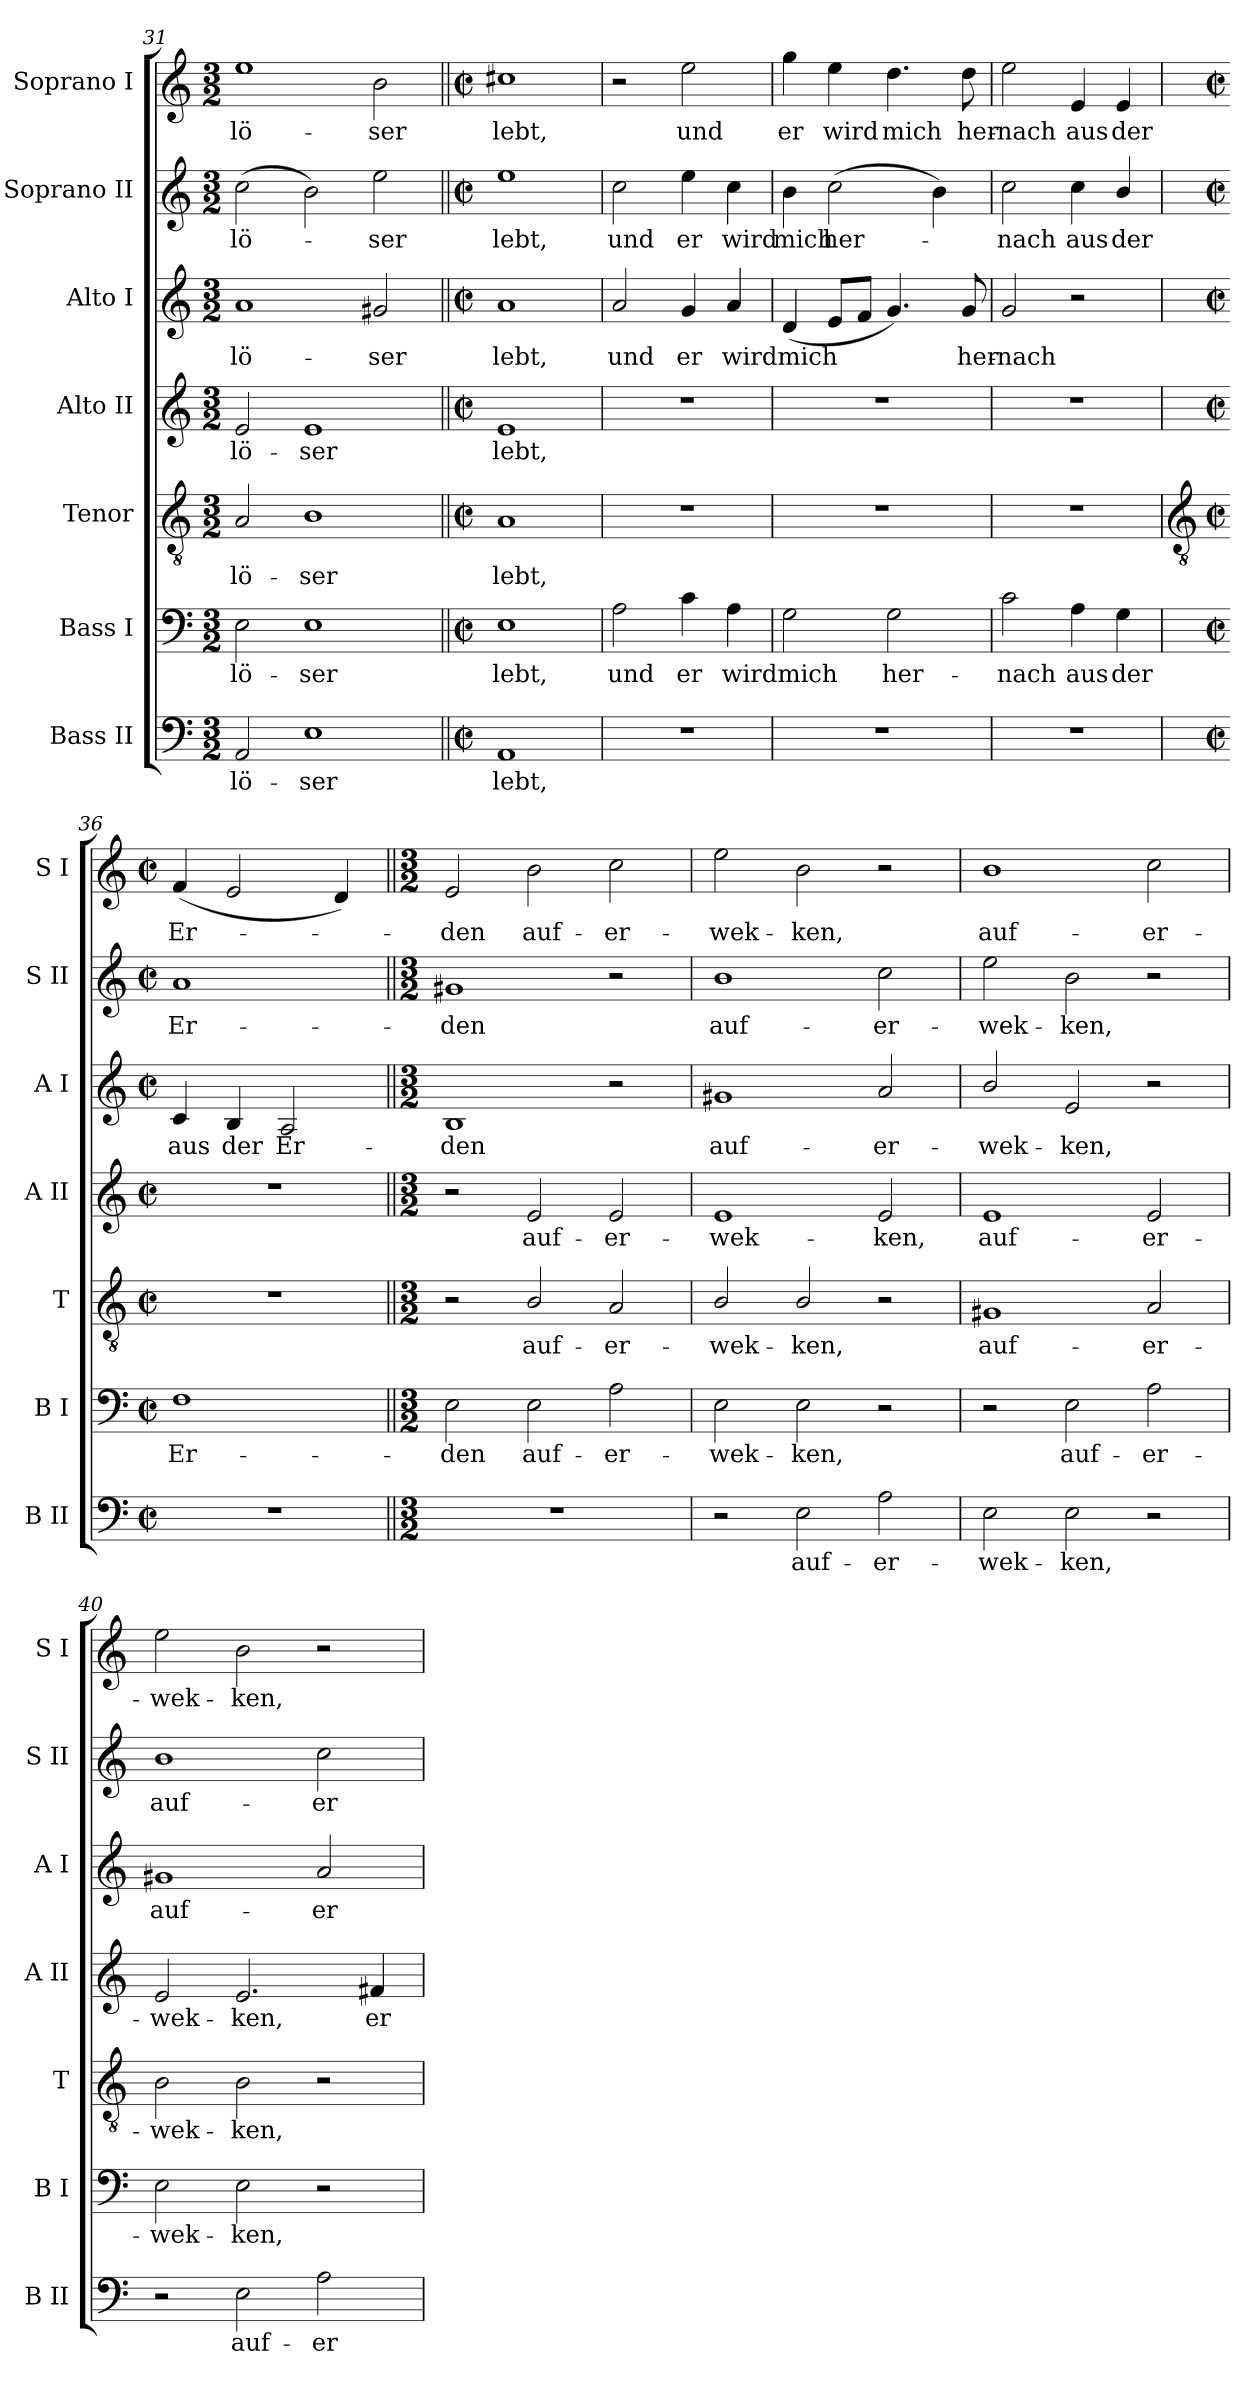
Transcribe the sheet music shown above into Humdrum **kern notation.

**kern	**text	**kern	**text	**kern	**text	**kern	**text	**kern	**text	**kern	**text	**kern	**text
*part7	*part7	*part6	*part6	*part5	*part5	*part4	*part4	*part3	*part3	*part2	*part2	*part1	*part1
*staff7	*staff7	*staff6	*staff6	*staff5	*staff5	*staff4	*staff4	*staff3	*staff3	*staff2	*staff2	*staff1	*staff1
*I"Bass II	*	*I"Bass I	*	*I"Tenor	*	*I"Alto II	*	*I"Alto I	*	*I"Soprano II	*	*I"Soprano I	*
*I'B II	*	*I'B I	*	*I'T	*	*I'A II	*	*I'A I	*	*I'S II	*	*I'S I	*
*clefF4	*	*clefF4	*	*clefGv2	*	*clefG2	*	*clefG2	*	*clefG2	*	*clefG2	*
*k[]	*	*k[]	*	*k[]	*	*k[]	*	*k[]	*	*k[]	*	*k[]	*
*C:	*	*C:	*	*C:	*	*C:	*	*C:	*	*C:	*	*C:	*
*M3/2	*	*M3/2	*	*M3/2	*	*M3/2	*	*M3/2	*	*M3/2	*	*M3/2	*
=31	=31	=31	=31	=31	=31	=31	=31	=31	=31	=31	=31	=31	=31
!	!LO:LY:b	!	!LO:LY:b	!	!LO:LY:b	!	!LO:LY:b	!	!LO:LY:b	!	!LO:LY:b	!	!LO:LY:b
2AA	-lö-	2E	-lö-	2A	-lö-	2e	-lö-	1a	-lö-	(>2cc	-lö-	1ee	-lö-
!	!LO:LY:b	!	!LO:LY:b	!	!LO:LY:b	!	!LO:LY:b	!	!	!	!	!	!
1E	-ser	1E	-ser	1B	-ser	1e	-ser	.	.	2b)	.	.	.
!	!	!	!	!	!	!	!	!	!LO:LY:b	!	!LO:LY:b	!	!LO:LY:b
.	.	.	.	.	.	.	.	2g#X	-ser	2ee	ser	2b	-ser
=32||	=32||	=32||	=32||	=32||	=32||	=32||	=32||	=32||	=32||	=32||	=32||	=32||	=32||
*M2/2	*	*M2/2	*	*M2/2	*	*M2/2	*	*M2/2	*	*M2/2	*	*M2/2	*
*met(c|)	*	*met(c|)	*	*met(c|)	*	*met(c|)	*	*met(c|)	*	*met(c|)	*	*met(c|)	*
!	!LO:LY:b	!	!LO:LY:b	!	!LO:LY:b	!	!LO:LY:b	!	!LO:LY:b	!	!LO:LY:b	!	!LO:LY:b
1AA	lebt,	1E	lebt,	1A	lebt,	1e	lebt,	1a	lebt,	1ee	lebt,	1cc#X	lebt,
=33	=33	=33	=33	=33	=33	=33	=33	=33	=33	=33	=33	=33	=33
!	!	!	!LO:LY:b	!	!	!	!	!	!LO:LY:b	!	!LO:LY:b	!	!
1r	.	2A	und	1r	.	1r	.	2a	und	2cc	und	2r	.
!	!	!	!LO:LY:b	!	!	!	!	!	!LO:LY:b	!	!LO:LY:b	!	!LO:LY:b
.	.	4c	er	.	.	.	.	4g	er	4ee	er	2ee	und
!	!	!	!LO:LY:b	!	!	!	!	!	!LO:LY:b	!	!LO:LY:b	!	!
.	.	4A	wird	.	.	.	.	4a	wird	4cc	wird	.	.
=34	=34	=34	=34	=34	=34	=34	=34	=34	=34	=34	=34	=34	=34
!	!	!	!LO:LY:b	!	!	!	!	!	!LO:LY:b	!	!LO:LY:b	!	!LO:LY:b
1r	.	2G	mich	1r	.	1r	.	(<4d	mich	4b	mich	4gg	er
!	!	!	!	!	!	!	!	!	!	!	!LO:LY:b	!	!LO:LY:b
.	.	.	.	.	.	.	.	8eL	.	(>2cc	her-	4ee	wird
.	.	.	.	.	.	.	.	8fJ	.	.	.	.	.
!	!	!	!LO:LY:b	!	!	!	!	!	!	!	!	!	!LO:LY:b
.	.	2G	her-	.	.	.	.	4.g)	.	.	.	4.dd	mich
.	.	.	.	.	.	.	.	.	.	4b)	.	.	.
!	!	!	!	!	!	!	!	!	!LO:LY:b	!	!	!	!LO:LY:b
.	.	.	.	.	.	.	.	8g	her-	.	.	8dd	her-
=35	=35	=35	=35	=35	=35	=35	=35	=35	=35	=35	=35	=35	=35
!	!	!	!LO:LY:b	!	!	!	!	!	!LO:LY:b	!	!LO:LY:b	!	!LO:LY:b
1r	.	2c	-nach	1r	.	1r	.	2g	-nach	2cc	nach	2ee	-nach
!	!	!	!LO:LY:b	!	!	!	!	!	!	!	!LO:LY:b	!	!LO:LY:b
.	.	4A	aus	.	.	.	.	2r	.	4cc	aus	4e	aus
!	!	!	!LO:LY:b	!	!	!	!	!	!	!	!LO:LY:b	!	!LO:LY:b
.	.	4G	der	.	.	.	.	.	.	4b/	der	4e	der
!!LO:LB:g=z
=36	=36	=36	=36	=36	=36	=36	=36	=36	=36	=36	=36	=36	=36
*	*	*	*	*clefGv2	*	*	*	*	*	*	*	*	*
*M2/2	*	*M2/2	*	*M2/2	*	*M2/2	*	*M2/2	*	*M2/2	*	*M2/2	*
*met(c|)	*	*met(c|)	*	*met(c|)	*	*met(c|)	*	*met(c|)	*	*met(c|)	*	*met(c|)	*
!	!	!	!LO:LY:b	!	!	!	!	!	!LO:LY:b	!	!LO:LY:b	!	!LO:LY:b
1r	.	1F	Er-	1r	.	1r	.	4c	aus	1a	Er-	(<4f	Er-
!	!	!	!	!	!	!	!	!	!LO:LY:b	!	!	!	!
.	.	.	.	.	.	.	.	4B	der	.	.	2e	.
!	!	!	!	!	!	!	!	!	!LO:LY:b	!	!	!	!
.	.	.	.	.	.	.	.	2A	Er-	.	.	.	.
.	.	.	.	.	.	.	.	.	.	.	.	4d)	.
=37||	=37||	=37||	=37||	=37||	=37||	=37||	=37||	=37||	=37||	=37||	=37||	=37||	=37||
*M3/2	*	*M3/2	*	*M3/2	*	*M3/2	*	*M3/2	*	*M3/2	*	*M3/2	*
!LO:N:vis=1	!	!	!LO:LY:b	!	!	!	!	!	!LO:LY:b	!	!LO:LY:b	!	!LO:LY:b
1.r	.	2E	-den	2r	.	2r	.	1B	-den	1g#X	-den	2e	den
!	!	!	!LO:LY:b	!	!LO:LY:b	!	!LO:LY:b	!	!	!	!	!	!LO:LY:b
.	.	2E	auf-	2B/	auf-	2e	auf-	.	.	.	.	2b	auf-
!	!	!	!LO:LY:b	!	!LO:LY:b	!	!LO:LY:b	!	!	!	!	!	!LO:LY:b
.	.	2A	-er-	2A	-er-	2e	-er-	2r	.	2r	.	2cc	-er-
=38	=38	=38	=38	=38	=38	=38	=38	=38	=38	=38	=38	=38	=38
!	!	!	!LO:LY:b	!	!LO:LY:b	!	!LO:LY:b	!	!LO:LY:b	!	!LO:LY:b	!	!LO:LY:b
2r	.	2E	-wek-	2B/	-wek-	1e	-wek-	1g#X	auf-	1b	auf-	2ee	-wek-
!	!LO:LY:b	!	!LO:LY:b	!	!LO:LY:b	!	!	!	!	!	!	!	!LO:LY:b
2E	auf-	2E	-ken,	2B/	-ken,	.	.	.	.	.	.	2b	-ken,
!	!LO:LY:b	!	!	!	!	!	!LO:LY:b	!	!LO:LY:b	!	!LO:LY:b	!	!
2A	-er-	2r	.	2r	.	2e	-ken,	2a	-er-	2cc	-er-	2r	.
=39	=39	=39	=39	=39	=39	=39	=39	=39	=39	=39	=39	=39	=39
!	!LO:LY:b	!	!	!	!LO:LY:b	!	!LO:LY:b	!	!LO:LY:b	!	!LO:LY:b	!	!LO:LY:b
2E	-wek-	2r	.	1G#X	auf-	1e	auf-	2b/	-wek-	2ee	-wek-	1b	auf-
!	!LO:LY:b	!	!LO:LY:b	!	!	!	!	!	!LO:LY:b	!	!LO:LY:b	!	!
2E	-ken,	2E	auf-	.	.	.	.	2e	-ken,	2b	-ken,	.	.
!	!	!	!LO:LY:b	!	!LO:LY:b	!	!LO:LY:b	!	!	!	!	!	!LO:LY:b
2r	.	2A	-er-	2A	-er-	2e	-er-	2r	.	2r	.	2cc	-er-
=40	=40	=40	=40	=40	=40	=40	=40	=40	=40	=40	=40	=40	=40
!	!	!	!LO:LY:b	!	!LO:LY:b	!	!LO:LY:b	!	!LO:LY:b	!	!LO:LY:b	!	!LO:LY:b
2r	.	2E	-wek-	2B	-wek-	2e	-wek-	1g#X	auf-	1b	auf-	2ee	-wek-
!	!LO:LY:b	!	!LO:LY:b	!	!LO:LY:b	!	!LO:LY:b	!	!	!	!	!	!LO:LY:b
2E	auf-	2E	-ken,	2B	-ken,	2.e	-ken,	.	.	.	.	2b	-ken,
!	!LO:LY:b	!	!	!	!	!	!	!	!LO:LY:b	!	!LO:LY:b	!	!
2A	-er-	2r	.	2r	.	.	.	2a	-er-	2cc	-er-	2r	.
!	!	!	!	!	!	!	!LO:LY:b	!	!	!	!	!	!
.	.	.	.	.	.	4f#X	er-	.	.	.	.	.	.
=	=	=	=	=	=	=	=	=	=	=	=	=	=
*-	*-	*-	*-	*-	*-	*-	*-	*-	*-	*-	*-	*-	*-
